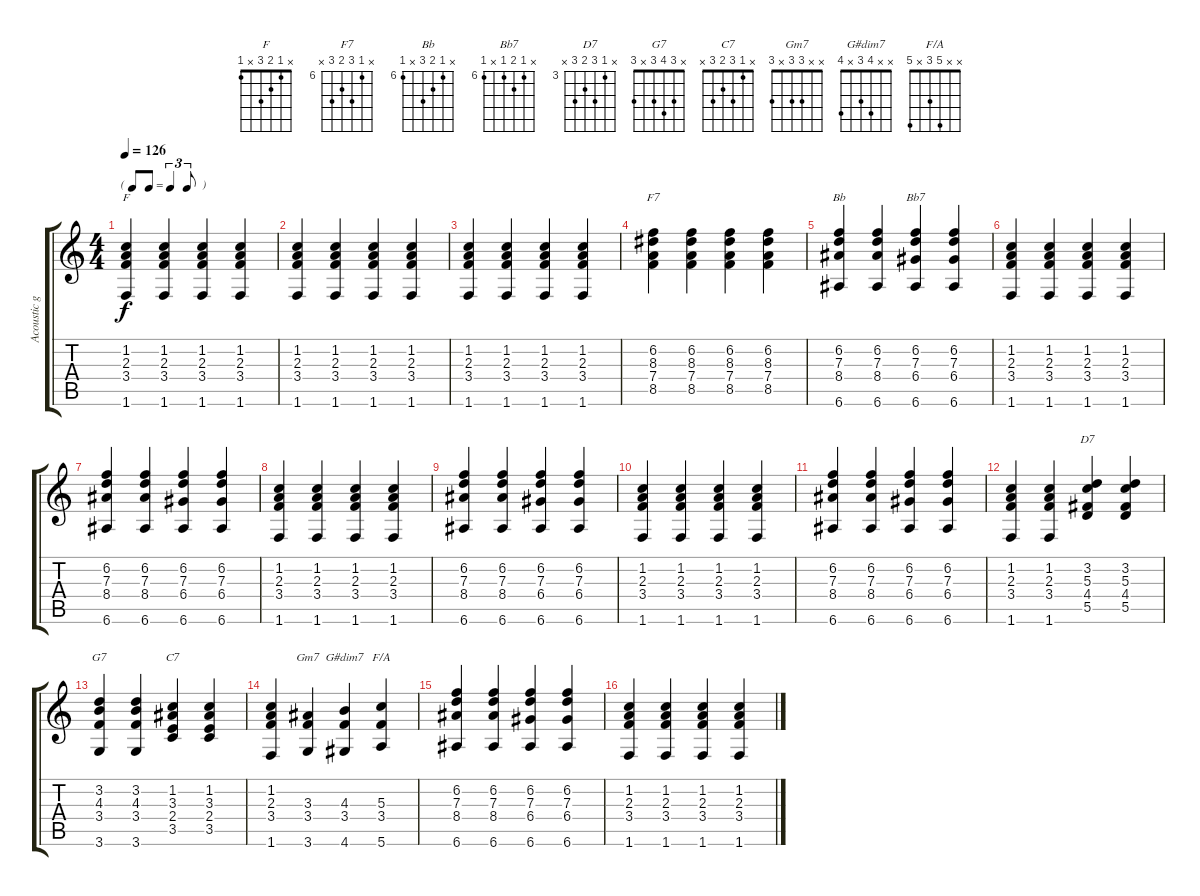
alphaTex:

\track ("Acoustic gtr." "Acoustic g") {instrument acousticguitarsteel}
\staff {score tabs}
\tuning (E4 B3 G3 D3 A2 E2) {hide}
\chord ("F" x 1 2 3 x 1)
\chord ("F7" x 6 8 7 8 x) {firstfret 6}
\chord ("Bb" x 6 7 8 x 6) {firstfret 6}
\chord ("Bb7" x 6 7 6 x 6) {firstfret 6}
\chord ("D7" x 3 5 4 5 x) {firstfret 3}
\chord ("G7" x 3 4 3 x 3)
\chord ("C7" x 1 3 2 3 x)
\chord ("Gm7" x x 3 3 x 3)
\chord ("G#dim7" x x 4 3 x 4)
\chord ("F/A" x x 5 3 x 5)
\ts (4 4)
\tf triplet8th
\tempo 126
\clef g2
\ks c
(1.2 2.3 3.4 1.6).4{ch "F" dy f} (1.2 2.3 3.4 1.6).4 (1.2 2.3 3.4 1.6).4 (1.2 2.3 3.4 1.6).4 |
(1.2 2.3 3.4 1.6).4 (1.2 2.3 3.4 1.6).4 (1.2 2.3 3.4 1.6).4 (1.2 2.3 3.4 1.6).4 |
(1.2 2.3 3.4 1.6).4 (1.2 2.3 3.4 1.6).4 (1.2 2.3 3.4 1.6).4 (1.2 2.3 3.4 1.6).4 |
(6.2 8.3 7.4 8.5).4{ch "F7"} (6.2 8.3 7.4 8.5).4 (6.2 8.3 7.4 8.5).4 (6.2 8.3 7.4 8.5).4 |
(6.2 7.3 8.4 6.6).4{ch "Bb"} (6.2 7.3 8.4 6.6).4 (6.2 7.3 6.4 6.6).4{ch "Bb7"} (6.2 7.3 6.4 6.6).4 |
(1.2 2.3 3.4 1.6).4 (1.2 2.3 3.4 1.6).4 (1.2 2.3 3.4 1.6).4 (1.2 2.3 3.4 1.6).4 |
(6.2 7.3 8.4 6.6).4 (6.2 7.3 8.4 6.6).4 (6.2 7.3 6.4 6.6).4 (6.2 7.3 6.4 6.6).4 |
(1.2 2.3 3.4 1.6).4 (1.2 2.3 3.4 1.6).4 (1.2 2.3 3.4 1.6).4 (1.2 2.3 3.4 1.6).4 |
(6.2 7.3 8.4 6.6).4 (6.2 7.3 8.4 6.6).4 (6.2 7.3 6.4 6.6).4 (6.2 7.3 6.4 6.6).4 |
(1.2 2.3 3.4 1.6).4 (1.2 2.3 3.4 1.6).4 (1.2 2.3 3.4 1.6).4 (1.2 2.3 3.4 1.6).4 |
(6.2 7.3 8.4 6.6).4 (6.2 7.3 8.4 6.6).4 (6.2 7.3 6.4 6.6).4 (6.2 7.3 6.4 6.6).4 |
(1.2 2.3 3.4 1.6).4 (1.2 2.3 3.4 1.6).4 (3.2 5.3 4.4 5.5).4{ch "D7"} (3.2 5.3 4.4 5.5).4 |
(3.2 4.3 3.4 3.6).4{ch "G7"} (3.2 4.3 3.4 3.6).4 (1.2 3.3 2.4 3.5).4{ch "C7"} (1.2 3.3 2.4 3.5).4 |
(1.2 2.3 3.4 1.6).4 (3.3 3.4 3.6).4{ch "Gm7"} (4.3 3.4 4.6).4{ch "G#dim7"} (5.3 3.4 5.6).4{ch "F/A"} |
(6.2 7.3 8.4 6.6).4 (6.2 7.3 8.4 6.6).4 (6.2 7.3 6.4 6.6).4 (6.2 7.3 6.4 6.6).4 |
(1.2 2.3 3.4 1.6).4 (1.2 2.3 3.4 1.6).4 (1.2 2.3 3.4 1.6).4 (1.2 2.3 3.4 1.6).4
